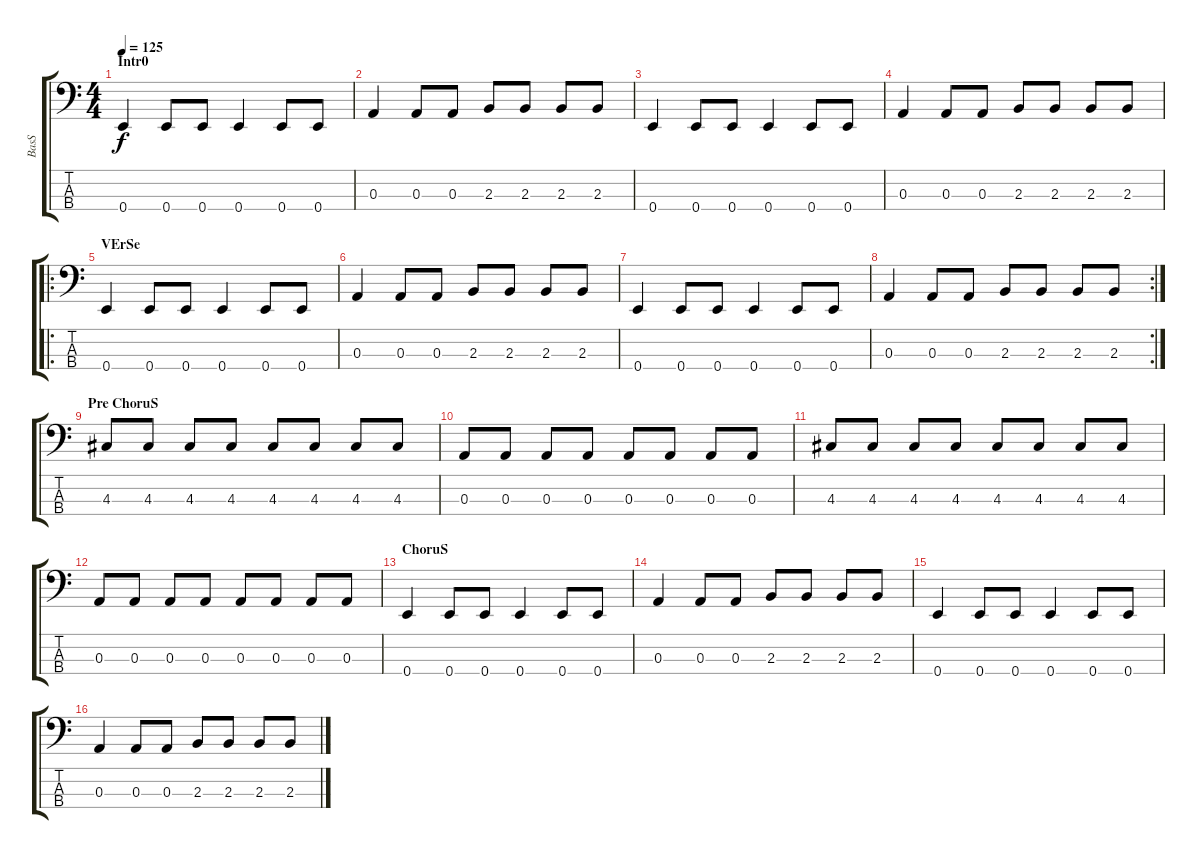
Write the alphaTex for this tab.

\track ("BasS" "BasS") {instrument electricbasspick}
\staff {score tabs}
\tuning (G2 D2 A1 E1) {hide}
\ts (4 4)
\section ("" "Intr0")
\tempo 125
\clef f4
\ks c
0.4.4{dy f instrument electricbasspick} 0.4.8 0.4.8 0.4.4 0.4.8 0.4.8 |
0.3.4 0.3.8 0.3.8 2.3.8 2.3.8 2.3.8 2.3.8 |
0.4.4 0.4.8 0.4.8 0.4.4 0.4.8 0.4.8 |
0.3.4 0.3.8 0.3.8 2.3.8 2.3.8 2.3.8 2.3.8 |
\ro
\section ("" "VErSe")
0.4.4 0.4.8 0.4.8 0.4.4 0.4.8 0.4.8 |
0.3.4 0.3.8 0.3.8 2.3.8 2.3.8 2.3.8 2.3.8 |
0.4.4 0.4.8 0.4.8 0.4.4 0.4.8 0.4.8 |
\rc 2
0.3.4 0.3.8 0.3.8 2.3.8 2.3.8 2.3.8 2.3.8 |
\section ("" "Pre ChoruS")
4.3.8 4.3.8 4.3.8 4.3.8 4.3.8 4.3.8 4.3.8 4.3.8 |
0.3.8 0.3.8 0.3.8 0.3.8 0.3.8 0.3.8 0.3.8 0.3.8 |
4.3.8 4.3.8 4.3.8 4.3.8 4.3.8 4.3.8 4.3.8 4.3.8 |
0.3.8 0.3.8 0.3.8 0.3.8 0.3.8 0.3.8 0.3.8 0.3.8 |
\section ("" "ChoruS")
0.4.4 0.4.8 0.4.8 0.4.4 0.4.8 0.4.8 |
0.3.4 0.3.8 0.3.8 2.3.8 2.3.8 2.3.8 2.3.8 |
0.4.4 0.4.8 0.4.8 0.4.4 0.4.8 0.4.8 |
0.3.4 0.3.8 0.3.8 2.3.8 2.3.8 2.3.8 2.3.8
